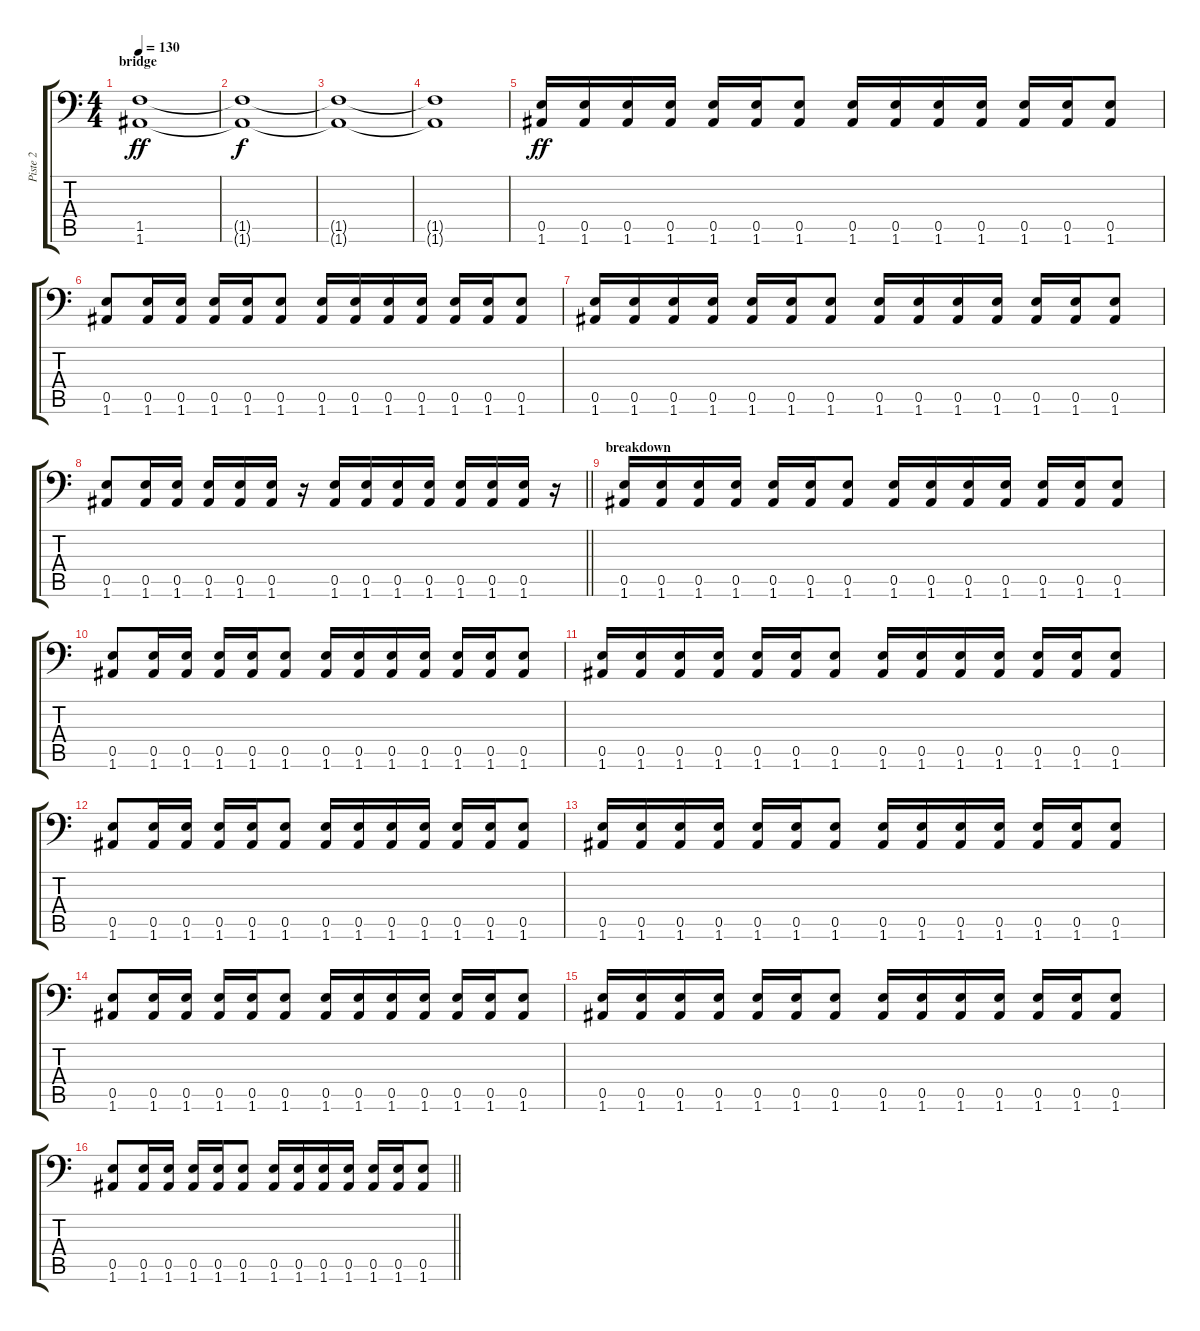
\track ("Piste 2" "Piste 2") {instrument distortionguitar}
\staff {score tabs}
\tuning (B3 Gb3 D3 A2 E2 A1) {hide}
\ts (4 4)
\section ("" "bridge")
\tempo 130
\clef f4
\ks c
(1.5 1.6).1{dy ff} |
(1.5{t} 1.6{t}).1{dy f} |
(1.5{t} 1.6{t}).1 |
(1.5{t} 1.6{t}).1 |
(0.5 1.6).16{dy ff} (0.5 1.6).16 (0.5 1.6).16 (0.5 1.6).16 (0.5 1.6).16 (0.5 1.6).16 (0.5 1.6).8 (0.5 1.6).16 (0.5 1.6).16 (0.5 1.6).16 (0.5 1.6).16 (0.5 1.6).16 (0.5 1.6).16 (0.5 1.6).8 |
(0.5 1.6).8 (0.5 1.6).16 (0.5 1.6).16 (0.5 1.6).16 (0.5 1.6).16 (0.5 1.6).8 (0.5 1.6).16 (0.5 1.6).16 (0.5 1.6).16 (0.5 1.6).16 (0.5 1.6).16 (0.5 1.6).16 (0.5 1.6).8 |
(0.5 1.6).16 (0.5 1.6).16 (0.5 1.6).16 (0.5 1.6).16 (0.5 1.6).16 (0.5 1.6).16 (0.5 1.6).8 (0.5 1.6).16 (0.5 1.6).16 (0.5 1.6).16 (0.5 1.6).16 (0.5 1.6).16 (0.5 1.6).16 (0.5 1.6).8 |
\barLineRight lightlight
(0.5 1.6).8 (0.5 1.6).16 (0.5 1.6).16 (0.5 1.6).16 (0.5 1.6).16 (0.5 1.6).16 r.16 (0.5 1.6).16 (0.5 1.6).16 (0.5 1.6).16 (0.5 1.6).16 (0.5 1.6).16 (0.5 1.6).16 (0.5 1.6).16 r.16 |
\section ("" "breakdown")
(0.5 1.6).16 (0.5 1.6).16 (0.5 1.6).16 (0.5 1.6).16 (0.5 1.6).16 (0.5 1.6).16 (0.5 1.6).8 (0.5 1.6).16 (0.5 1.6).16 (0.5 1.6).16 (0.5 1.6).16 (0.5 1.6).16 (0.5 1.6).16 (0.5 1.6).8 |
(0.5 1.6).8 (0.5 1.6).16 (0.5 1.6).16 (0.5 1.6).16 (0.5 1.6).16 (0.5 1.6).8 (0.5 1.6).16 (0.5 1.6).16 (0.5 1.6).16 (0.5 1.6).16 (0.5 1.6).16 (0.5 1.6).16 (0.5 1.6).8 |
(0.5 1.6).16 (0.5 1.6).16 (0.5 1.6).16 (0.5 1.6).16 (0.5 1.6).16 (0.5 1.6).16 (0.5 1.6).8 (0.5 1.6).16 (0.5 1.6).16 (0.5 1.6).16 (0.5 1.6).16 (0.5 1.6).16 (0.5 1.6).16 (0.5 1.6).8 |
(0.5 1.6).8 (0.5 1.6).16 (0.5 1.6).16 (0.5 1.6).16 (0.5 1.6).16 (0.5 1.6).8 (0.5 1.6).16 (0.5 1.6).16 (0.5 1.6).16 (0.5 1.6).16 (0.5 1.6).16 (0.5 1.6).16 (0.5 1.6).8 |
(0.5 1.6).16 (0.5 1.6).16 (0.5 1.6).16 (0.5 1.6).16 (0.5 1.6).16 (0.5 1.6).16 (0.5 1.6).8 (0.5 1.6).16 (0.5 1.6).16 (0.5 1.6).16 (0.5 1.6).16 (0.5 1.6).16 (0.5 1.6).16 (0.5 1.6).8 |
(0.5 1.6).8 (0.5 1.6).16 (0.5 1.6).16 (0.5 1.6).16 (0.5 1.6).16 (0.5 1.6).8 (0.5 1.6).16 (0.5 1.6).16 (0.5 1.6).16 (0.5 1.6).16 (0.5 1.6).16 (0.5 1.6).16 (0.5 1.6).8 |
(0.5 1.6).16 (0.5 1.6).16 (0.5 1.6).16 (0.5 1.6).16 (0.5 1.6).16 (0.5 1.6).16 (0.5 1.6).8 (0.5 1.6).16 (0.5 1.6).16 (0.5 1.6).16 (0.5 1.6).16 (0.5 1.6).16 (0.5 1.6).16 (0.5 1.6).8 |
\barLineRight lightlight
(0.5 1.6).8 (0.5 1.6).16 (0.5 1.6).16 (0.5 1.6).16 (0.5 1.6).16 (0.5 1.6).8 (0.5 1.6).16 (0.5 1.6).16 (0.5 1.6).16 (0.5 1.6).16 (0.5 1.6).16 (0.5 1.6).16 (0.5 1.6).8
